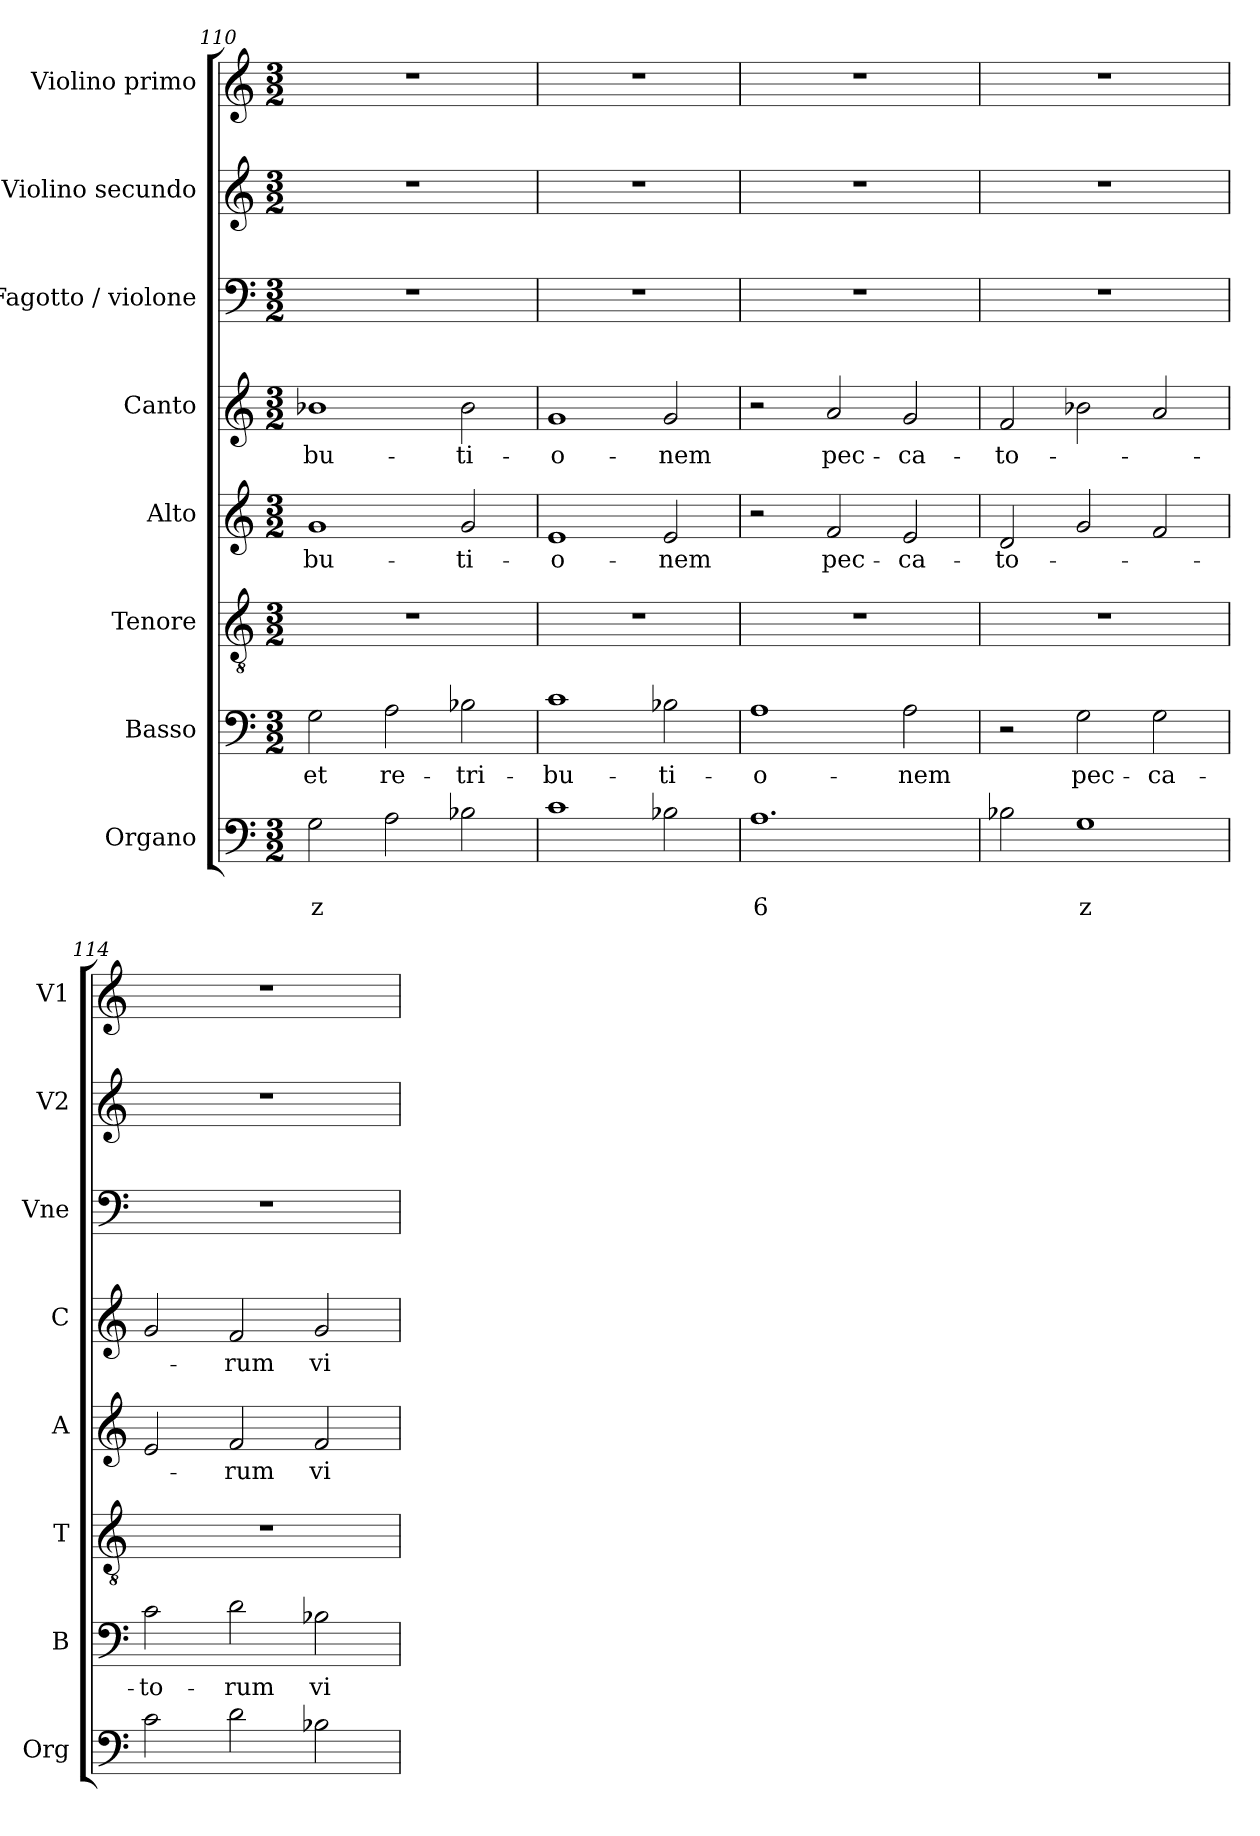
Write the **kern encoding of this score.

**kern	**text	**text	**kern	**text	**kern	**kern	**text	**kern	**text	**kern	**kern	**kern
*part8	*part8	*part8	*part7	*part7	*part6	*part5	*part5	*part4	*part4	*part3	*part2	*part1
*staff8	*staff8	*staff8	*staff7	*staff7	*staff6	*staff5	*staff5	*staff4	*staff4	*staff3	*staff2	*staff1
*I"Organo	*	*	*I"Basso	*	*I"Tenore	*I"Alto	*	*I"Canto	*	*I"Fagotto / violone	*I"Violino secundo	*I"Violino primo
*I'Org	*	*	*I'B	*	*I'T	*I'A	*	*I'C	*	*I'Vne	*I'V2	*I'V1
*clefF4	*	*	*clefF4	*	*clefGv2	*clefG2	*	*clefG2	*	*clefF4	*clefG2	*clefG2
*k[]	*	*	*k[]	*	*k[]	*k[]	*	*k[]	*	*k[]	*k[]	*k[]
*C:	*	*	*C:	*	*C:	*C:	*	*C:	*	*C:	*C:	*C:
*M3/2	*	*	*M3/2	*	*M3/2	*M3/2	*	*M3/2	*	*M3/2	*M3/2	*M3/2
=110	=110	=110	=110	=110	=110	=110	=110	=110	=110	=110	=110	=110
!	!	!LO:LY:b	!	!LO:LY:b	!	!	!LO:LY:b	!	!LO:LY:b	!	!	!
2G\	.	z	2G\	et	1.r	1g	-bu-	1b-X	-bu-	1.r	1.r	1.r
!	!	!	!	!LO:LY:b	!	!	!	!	!	!	!	!
2A\	.	.	2A\	re-	.	.	.	.	.	.	.	.
!	!	!	!	!LO:LY:b	!	!	!LO:LY:b	!	!LO:LY:b	!	!	!
2B-X\	.	.	2B-X\	-tri-	.	2g/	-ti-	2b-\	-ti-	.	.	.
=111	=111	=111	=111	=111	=111	=111	=111	=111	=111	=111	=111	=111
!	!	!	!	!LO:LY:b	!	!	!LO:LY:b	!	!LO:LY:b	!	!	!
1c	.	.	1c	-bu-	1.r	1e	-o-	1g	-o-	1.r	1.r	1.r
!	!	!	!	!LO:LY:b	!	!	!LO:LY:b	!	!LO:LY:b	!	!	!
2B-X\	.	.	2B-X\	-ti-	.	2e/	-nem	2g/	-nem	.	.	.
=112	=112	=112	=112	=112	=112	=112	=112	=112	=112	=112	=112	=112
!	!	!LO:LY:b	!	!LO:LY:b	!	!	!	!	!	!	!	!
1.A	.	6	1A	-o-	1.r	2r	.	2r	.	1.r	1.r	1.r
!	!	!	!	!	!	!	!LO:LY:b	!	!LO:LY:b	!	!	!
.	.	.	.	.	.	2f/	pec-	2a/	pec-	.	.	.
!	!	!	!	!LO:LY:b	!	!	!LO:LY:b	!	!LO:LY:b	!	!	!
.	.	.	2A\	-nem	.	2e/	-ca-	2g/	-ca-	.	.	.
=113	=113	=113	=113	=113	=113	=113	=113	=113	=113	=113	=113	=113
!	!	!	!	!	!	!	!LO:LY:b	!	!LO:LY:b	!	!	!
2B-X\	.	.	2r	.	1.r	2d/	-to-	2f/	-to-	1.r	1.r	1.r
!	!	!LO:LY:b	!	!LO:LY:b	!	!	!	!	!	!	!	!
1G	.	z	2G\	pec-	.	2g/	.	2b-X\	.	.	.	.
!	!	!	!	!LO:LY:b	!	!	!	!	!	!	!	!
.	.	.	2G\	-ca-	.	2f/	.	2a/	.	.	.	.
=114	=114	=114	=114	=114	=114	=114	=114	=114	=114	=114	=114	=114
!	!	!	!	!LO:LY:b	!	!	!	!	!	!	!	!
2c\	.	.	2c\	-to-	1.r	2e/	.	2g/	.	1.r	1.r	1.r
!	!	!	!	!LO:LY:b	!	!	!LO:LY:b	!	!LO:LY:b	!	!	!
2d\	.	.	2d\	-rum	.	2f/	-rum	2f/	-rum	.	.	.
!	!	!	!	!LO:LY:b	!	!	!LO:LY:b	!	!LO:LY:b	!	!	!
2B-X\	.	.	2B-X\	vi-	.	2f/	vi-	2g/	vi-	.	.	.
=	=	=	=	=	=	=	=	=	=	=	=	=
*-	*-	*-	*-	*-	*-	*-	*-	*-	*-	*-	*-	*-
